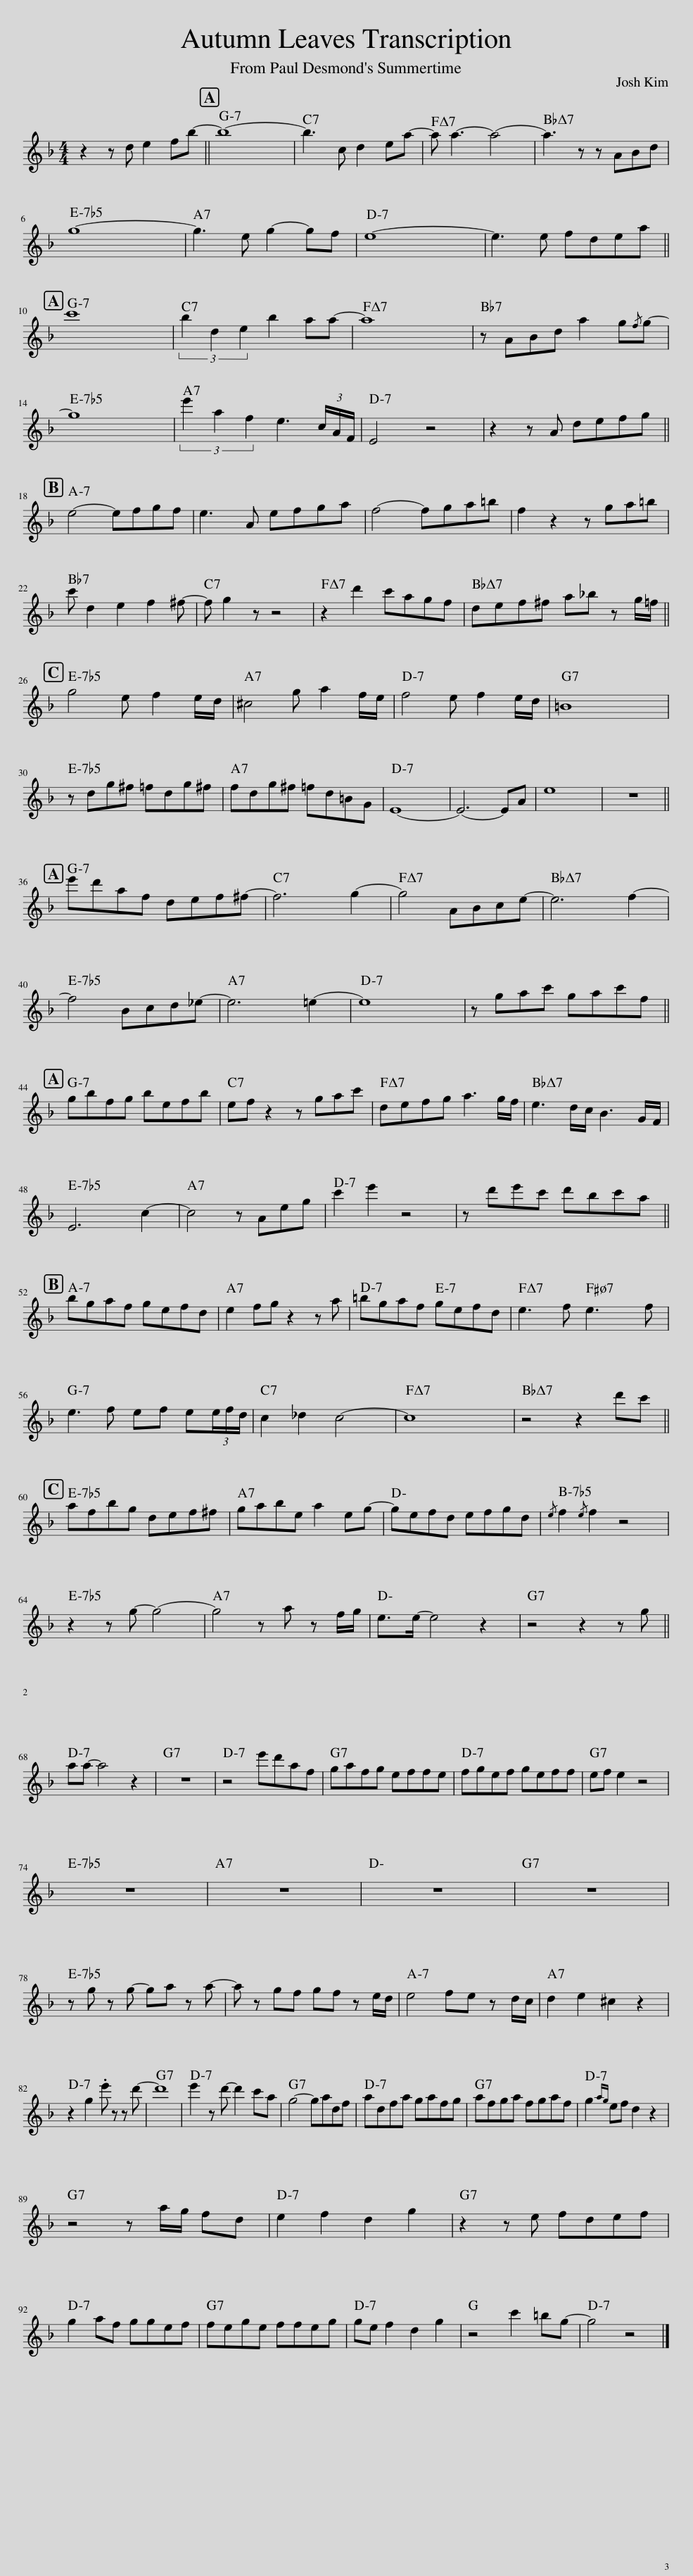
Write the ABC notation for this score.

X:1
L:1/8
M:4/4
I:linebreak $
K:none
V:1 treble transpose=-9
V:1
[K:F] z2 z d e2 fb- || b8- | b3 c d2 ea- | a a3- a4- | a3 z z ABd |$ %5
 g8- | g3 e g2- gf | e8- | e3 e fdea ||$ c'8 | %10
 (3b2 d2 e2 b2 aa- | a8 | z ABd a2 g{/f}g- |$ g8 | (3e'2 a2 f2 e3 (3c/A/F/ | %15
 E4 z4 | z2 z A defg ||$ e4- efgf | e3 A efga | f4- fga=b | %20
 f2 z2 z ga=b |$ c' d2 e2 f2 ^f- | f g2 z z4 | z2 d'2 c'agf | def^f a_b z g/=f/ ||$ %25
 g4 e f2 e/d/ | ^c4 g a2 f/e/ | f4 e f2 e/d/ | =B8 |$ z dg^f =fdg^f | %30
 fdg^f =fd=BG | E8- | E6- EA | e8 | z8 ||$ %35
 e'd'af def^f- | f6 g2- | g4 ABce- | e6 f2- |$ f4 Bcd_e- | %40
 e6 =e2- | e8 | z gac' gac'f ||$ gbfg befb | ef z2 z gac' | %45
 defg a3 g/f/ | e3 d/c/ B3 G/F/ |$ E6 c2- | c4 z Aeg | c'2 e'2 z4 | %50
 z d'e'c' d'bc'a ||$ bgaf gefd | e2 fg z2 z a | =bgaf gefd | e3 f e3 f |$ %55
 e3 f ef e(3e/f/d/ | c2 _d2 c4- | c8 | z4 z2 d'c' ||$ afbg def^f | %60
 gabe a2 eg- | gefd efgd |{/e} f2{/e} f2 z4 |$ z2 z g- g4- | g4 z a z f/g/ | %65
 e>e- e4 z2 | z4 z2 z g ||$ aa- a4 z2 | z8 | z4 e'd'af | %70
 gafg effe | fgef geff | ef e2 z4 |$ z8 | z8 | %75
 z8 | z8 |$ z g z g- ga z a- | a z gf gf z e/d/ | e4 fe z d/c/ | %80
 d2 e2 ^c2 z2 |$ z2 g2 .e' z z d'- | d'8 | e'2 z d'- d'2 c'a | g4- gadf | %85
 adfa gafg | afga fgaf | g2{ag} ef d2 z2 |$ z4 z a/g/ fd | e2 f2 d2 g2 | %90
 z2 z e fdef |$ g2 af ggef | fege ffeg | ge f2 d2 g2 | z4 c'2 =bg- | %95
 g4 z4 |] %96
